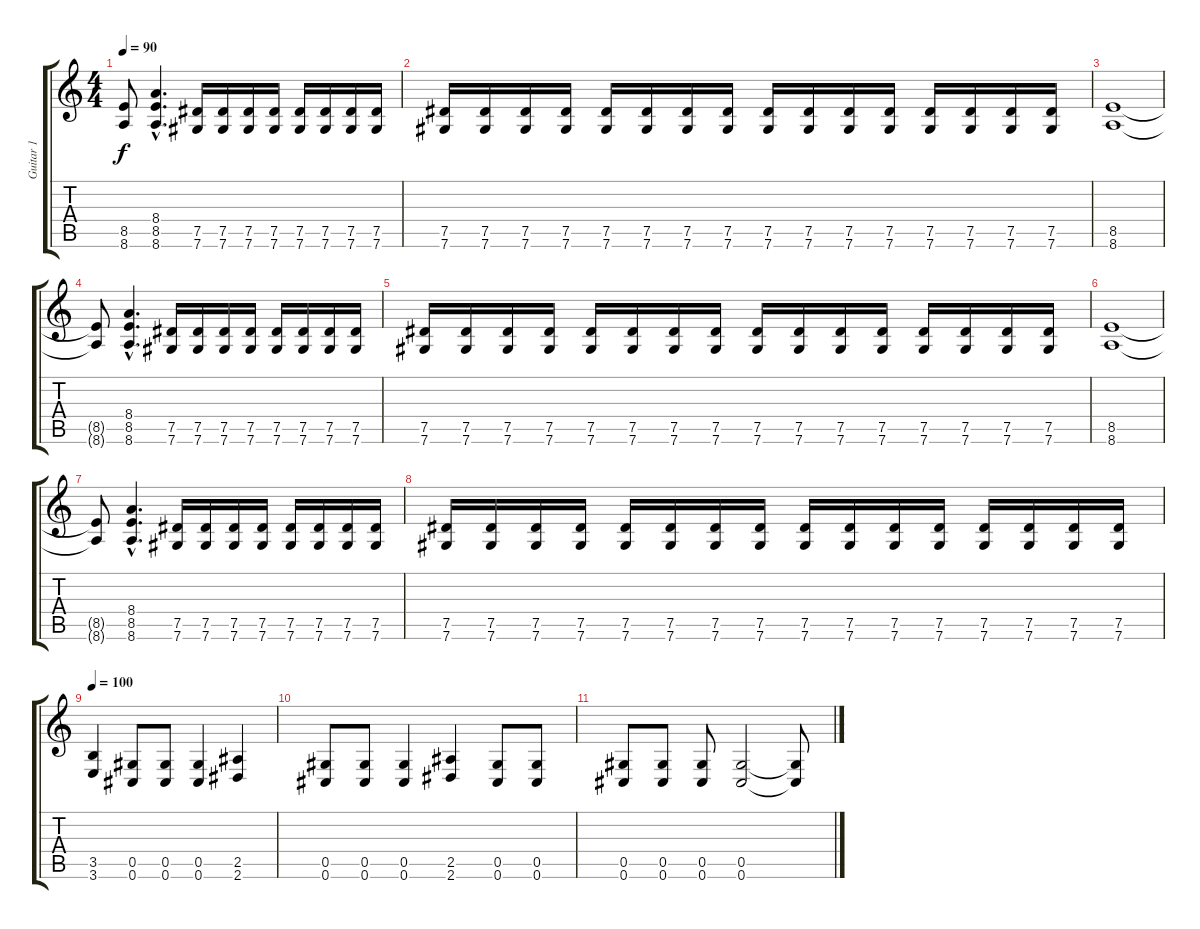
\track ("Guitar 1" "Guitar 1") {instrument distortionguitar}
\staff {score tabs}
\tuning (Eb4 Bb3 Gb3 Db3 Ab2 Db2) {hide}
\ts (4 4)
\tempo 90
\clef g2
\ks c
(8.5{t} 8.6{t}).8{dy f} (8.4{hac} 8.5{hac} 8.6{hac}).4{d} (7.5 7.6).16 (7.5 7.6).16 (7.5 7.6).16 (7.5 7.6).16 (7.5 7.6).16 (7.5 7.6).16 (7.5 7.6).16 (7.5 7.6).16 |
(7.5 7.6).16 (7.5 7.6).16 (7.5 7.6).16 (7.5 7.6).16 (7.5 7.6).16 (7.5 7.6).16 (7.5 7.6).16 (7.5 7.6).16 (7.5 7.6).16 (7.5 7.6).16 (7.5 7.6).16 (7.5 7.6).16 (7.5 7.6).16 (7.5 7.6).16 (7.5 7.6).16 (7.5 7.6).16 |
(8.5 8.6).1 |
(8.5{t} 8.6{t}).8 (8.4{hac} 8.5{hac} 8.6{hac}).4{d} (7.5 7.6).16 (7.5 7.6).16 (7.5 7.6).16 (7.5 7.6).16 (7.5 7.6).16 (7.5 7.6).16 (7.5 7.6).16 (7.5 7.6).16 |
(7.5 7.6).16 (7.5 7.6).16 (7.5 7.6).16 (7.5 7.6).16 (7.5 7.6).16 (7.5 7.6).16 (7.5 7.6).16 (7.5 7.6).16 (7.5 7.6).16 (7.5 7.6).16 (7.5 7.6).16 (7.5 7.6).16 (7.5 7.6).16 (7.5 7.6).16 (7.5 7.6).16 (7.5 7.6).16 |
(8.5 8.6).1 |
(8.5{t} 8.6{t}).8 (8.4{hac} 8.5{hac} 8.6{hac}).4{d} (7.5 7.6).16 (7.5 7.6).16 (7.5 7.6).16 (7.5 7.6).16 (7.5 7.6).16 (7.5 7.6).16 (7.5 7.6).16 (7.5 7.6).16 |
(7.5 7.6).16 (7.5 7.6).16 (7.5 7.6).16 (7.5 7.6).16 (7.5 7.6).16 (7.5 7.6).16 (7.5 7.6).16 (7.5 7.6).16 (7.5 7.6).16 (7.5 7.6).16 (7.5 7.6).16 (7.5 7.6).16 (7.5 7.6).16 (7.5 7.6).16 (7.5 7.6).16 (7.5 7.6).16 |
\tempo 100
(3.5 3.6).4 (0.5 0.6).8 (0.5 0.6).8 (0.5 0.6).4 (2.5 2.6).4 |
(0.5 0.6).8 (0.5 0.6).8 (0.5 0.6).4 (2.5 2.6).4 (0.5 0.6).8 (0.5 0.6).8 |
(0.5 0.6).8 (0.5 0.6).8 (0.5 0.6).8 (0.5 0.6).2 (0.5{t} 0.6{t}).8
